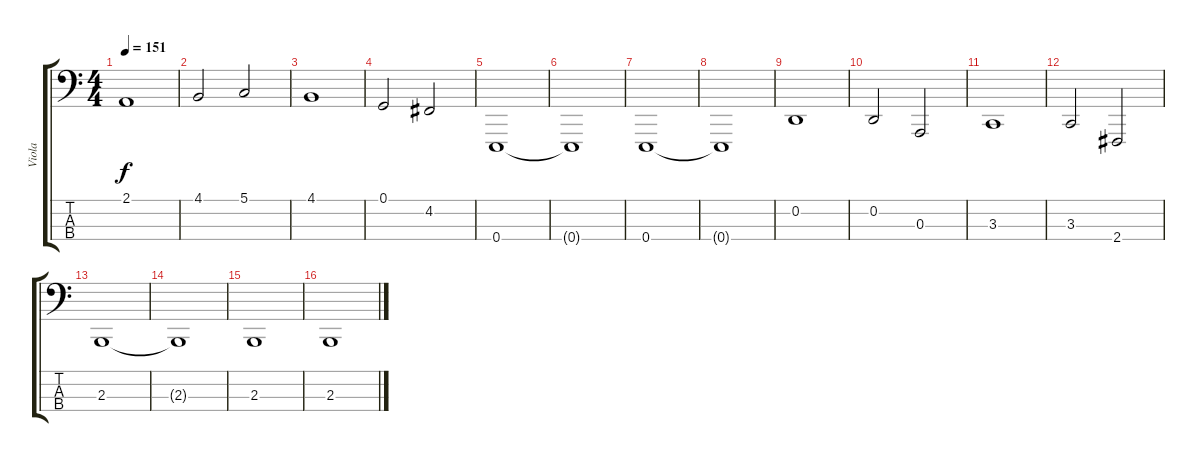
\track ("Viola" "Viola") {instrument viola}
\staff {score tabs}
\tuning (G2 D2 A1 E1) {hide}
\ts (4 4)
\tempo 151
\clef f4
\ks c
2.1.1{dy f} |
4.1.2 5.1.2 |
4.1.1 |
0.1.2 4.2.2 |
0.4.1 |
0.4{t}.1 |
0.4.1 |
0.4{t}.1 |
0.2.1 |
0.2.2 0.3.2 |
3.3.1 |
3.3.2 2.4.2 |
2.3.1 |
2.3{t}.1 |
2.3.1 |
2.3.1
